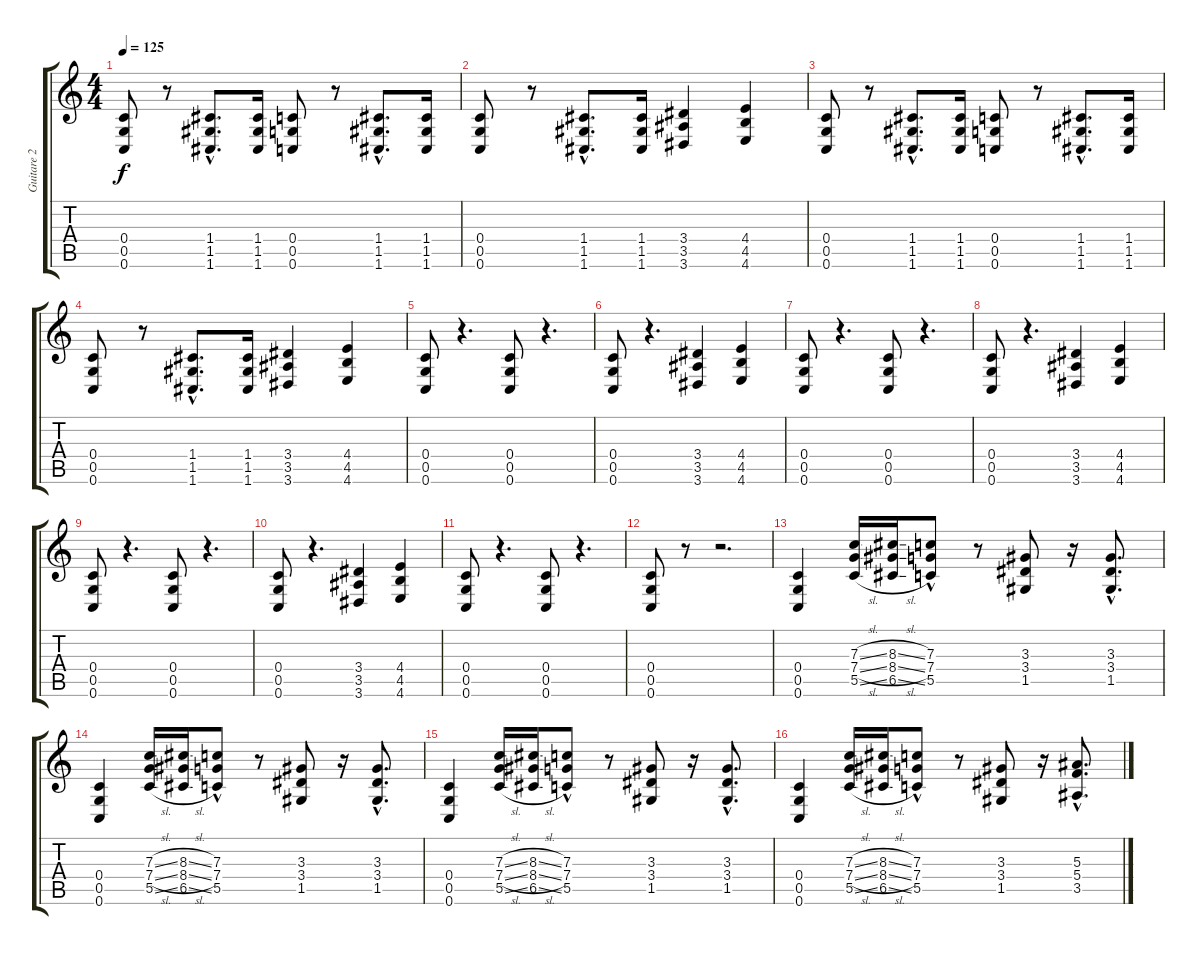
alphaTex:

\track ("Guitare 2" "Guitare 2") {instrument distortionguitar}
\staff {score tabs}
\tuning (D4 A3 F3 C3 G2 C2) {hide}
\ts (4 4)
\section ("" "")
\tempo 125
\clef g2
\ks c
(0.4 0.5 0.6).8{dy f} r.8 (1.4{hac} 1.5{hac} 1.6{hac}).8{d} (1.4 1.5 1.6).16 (0.4 0.5 0.6).8 r.8 (1.4{hac} 1.5{hac} 1.6{hac}).8{d} (1.4 1.5 1.6).16 |
(0.4 0.5 0.6).8 r.8 (1.4{hac} 1.5{hac} 1.6{hac}).8{d} (1.4 1.5 1.6).16 (3.4 3.5 3.6).4 (4.4 4.5 4.6).4 |
(0.4 0.5 0.6).8 r.8 (1.4{hac} 1.5{hac} 1.6{hac}).8{d} (1.4 1.5 1.6).16 (0.4 0.5 0.6).8 r.8 (1.4{hac} 1.5{hac} 1.6{hac}).8{d} (1.4 1.5 1.6).16 |
(0.4 0.5 0.6).8 r.8 (1.4{hac} 1.5{hac} 1.6{hac}).8{d} (1.4 1.5 1.6).16 (3.4 3.5 3.6).4 (4.4 4.5 4.6).4 |
\section ("" "")
(0.4 0.5 0.6).8 r.4{d} (0.4 0.5 0.6).8 r.4{d} |
(0.4 0.5 0.6).8 r.4{d} (3.4 3.5 3.6).4 (4.4 4.5 4.6).4 |
(0.4 0.5 0.6).8 r.4{d} (0.4 0.5 0.6).8 r.4{d} |
(0.4 0.5 0.6).8 r.4{d} (3.4 3.5 3.6).4 (4.4 4.5 4.6).4 |
(0.4 0.5 0.6).8 r.4{d} (0.4 0.5 0.6).8 r.4{d} |
(0.4 0.5 0.6).8 r.4{d} (3.4 3.5 3.6).4 (4.4 4.5 4.6).4 |
(0.4 0.5 0.6).8 r.4{d} (0.4 0.5 0.6).8 r.4{d} |
(0.4 0.5 0.6).8 r.8 r.2{d} |
\section ("" "")
(0.4 0.5 0.6).4 (7.3{sl} 7.4{sl} 5.5{sl}).16 (8.3{sl} 8.4{sl} 6.5{sl}).16 (7.3 7.4 5.5{hac}).8 r.8 (3.3 3.4 1.5).8 r.16 (3.3{hac} 3.4{hac} 1.5{hac}).8{d} |
(0.4 0.5 0.6).4 (7.3{sl} 7.4{sl} 5.5{sl}).16 (8.3{sl} 8.4{sl} 6.5{sl}).16 (7.3 7.4 5.5{hac}).8 r.8 (3.3 3.4 1.5).8 r.16 (3.3{hac} 3.4{hac} 1.5{hac}).8{d} |
(0.4 0.5 0.6).4 (7.3{sl} 7.4{sl} 5.5{sl}).16 (8.3{sl} 8.4{sl} 6.5{sl}).16 (7.3 7.4 5.5{hac}).8 r.8 (3.3 3.4 1.5).8 r.16 (3.3{hac} 3.4{hac} 1.5{hac}).8{d} |
(0.4 0.5 0.6).4 (7.3{sl} 7.4{sl} 5.5{sl}).16 (8.3{sl} 8.4{sl} 6.5{sl}).16 (7.3 7.4 5.5{hac}).8 r.8 (3.3 3.4 1.5).8 r.16 (5.3{hac} 5.4{hac} 3.5{hac}).8{d}
